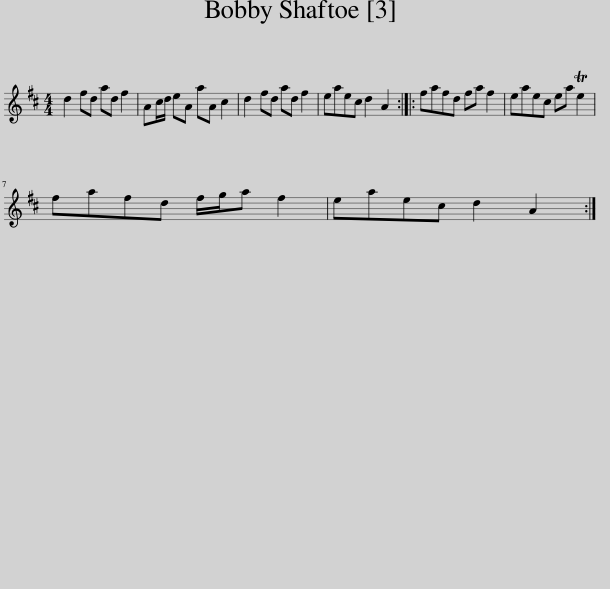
X:1
L:1/8
M:4/4
I:linebreak $
K:D
V:1 treble
V:1
 d2 fd ad f2 | Ac/d/ eA aA c2 | d2 fd ad f2 | eaec d2 A2 :: fafd fa f2 | %5
 eaec ea Te2 |$ fafd f/g/a f2 | eaec d2 A2 :| %8
